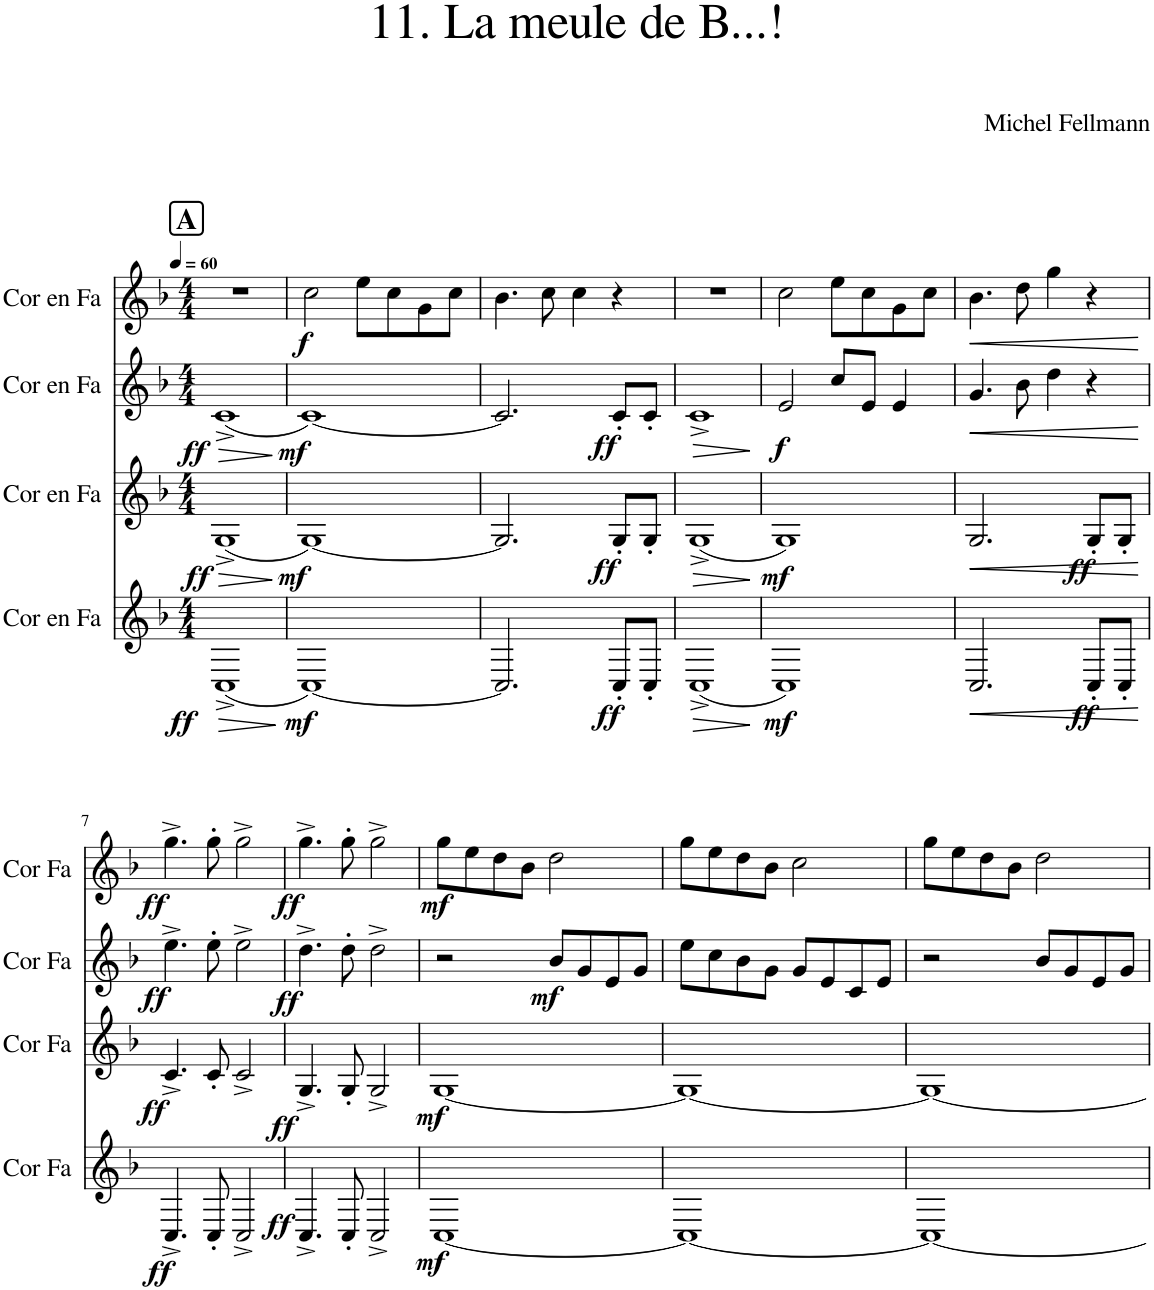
**kern	**dynam	**kern	**dynam	**kern	**dynam	**kern	**dynam
*part4	*part4	*part3	*part3	*part2	*part2	*part1	*part1
*staff4	*staff4	*staff3	*staff3	*staff2	*staff2	*staff1	*staff1
*I"Cor en Fa	*	*I"Cor en Fa	*	*I"Cor en Fa	*	*I"Cor en Fa	*
*I'Cor Fa	*	*I'Cor Fa	*	*I'Cor Fa	*	*I'Cor Fa	*
*clefG2	*	*clefG2	*	*clefG2	*	*clefG2	*
*Trd4c7	*	*Trd4c7	*	*Trd4c7	*	*Trd4c7	*
*k[b-]	*	*k[b-]	*	*k[b-]	*	*k[b-]	*
*M4/4	*	*M4/4	*	*M4/4	*	*M4/4	*
*MM60	*	*MM60	*	*MM60	*	*MM60	*
!!LO:REH:place=s1:a:B:cj:fs=14:t=A
=1	=1	=1	=1	=1	=1	=1	=1
!	!LO:HP:b	!	!LO:HP:b	!	!LO:HP:b	!	!
!	!LO:DY:n=1:b	!	!LO:DY:n=1:b	!	!LO:DY:n=1:b	!	!
(1C^	> ff	(1G^	> ff	(1c^	> ff	1r	.
.	]	.	]	.	]	.	.
=2	=2	=2	=2	=2	=2	=2	=2
!	!LO:DY:b	!	!LO:DY:b	!	!LO:DY:b	!	!LO:DY:b
[1C)	mf	[1G)	mf	[1c)	mf	2cc\	f
.	.	.	.	.	.	8ee\L	.
.	.	.	.	.	.	8cc\	.
.	.	.	.	.	.	8g\	.
.	.	.	.	.	.	8cc\J	.
=3	=3	=3	=3	=3	=3	=3	=3
2.C/]	.	2.G/]	.	2.c/]	.	4.b-\	.
.	.	.	.	.	.	8cc\	.
.	.	.	.	.	.	4cc\	.
!	!LO:DY:b	!	!LO:DY:b	!	!LO:DY:b	!	!
8C'/L	ff	8G'/L	ff	8c'/L	ff	4r	.
8C'/J	.	8G'/J	.	8c'/J	.	.	.
=4	=4	=4	=4	=4	=4	=4	=4
!	!LO:HP:b	!	!LO:HP:b	!	!LO:HP:b	!	!
(1C^	>	(1G^	>	1c^	>	1r	.
.	]	.	]	.	]	.	.
=5	=5	=5	=5	=5	=5	=5	=5
!	!LO:DY:b	!	!LO:DY:b	!	!LO:DY:b	!	!
1C)	mf	1G)	mf	2e/	f	2cc\	.
.	.	.	.	8cc/L	.	8ee\L	.
.	.	.	.	8e/J	.	8cc\	.
.	.	.	.	4e/	.	8g\	.
.	.	.	.	.	.	8cc\J	.
=6	=6	=6	=6	=6	=6	=6	=6
!	!LO:HP:b	!	!LO:HP:b	!	!LO:HP:b	!	!LO:HP:b
2.C/	<	2.G/	<	4.g/	<	4.b-\	<
.	.	.	.	8b-\	.	8dd\	.
.	.	.	.	4dd\	.	4gg\	.
!	!LO:DY:b	!	!LO:DY:b	!	!	!	!
8C'/L	ff	8G'/L	ff	4r	.	4r	.
8C'/J	.	8G'/J	.	.	.	.	.
.	[	.	[	.	[	.	[
!!LO:LB:g=z
=7	=7	=7	=7	=7	=7	=7	=7
!	!LO:DY:b	!	!LO:DY:b	!	!LO:DY:b	!	!LO:DY:b
4.C^/	ff	4.c^/	ff	4.ee^\	ff	4.gg^\	ff
8C'/	.	8c'/	.	8ee'\	.	8gg'\	.
2C^/	.	2c^/	.	2ee^\	.	2gg^\	.
=8	=8	=8	=8	=8	=8	=8	=8
!	!LO:DY:b	!	!LO:DY:b	!	!LO:DY:b	!	!LO:DY:b
4.C^/	ff	4.G^/	ff	4.dd^\	ff	4.gg^\	ff
8C'/	.	8G'/	.	8dd'\	.	8gg'\	.
2C^/	.	2G^/	.	2dd^\	.	2gg^\	.
=9	=9	=9	=9	=9	=9	=9	=9
!	!LO:DY:b	!	!LO:DY:b	!	!	!	!LO:DY:b
[1C	mf	[1G	mf	2r	.	8gg\L	mf
.	.	.	.	.	.	8ee\	.
.	.	.	.	.	.	8dd\	.
.	.	.	.	.	.	8b-\J	.
!	!	!	!	!	!LO:DY:b	!	!
.	.	.	.	8b-/L	mf	2dd\	.
.	.	.	.	8g/	.	.	.
.	.	.	.	8e/	.	.	.
.	.	.	.	8g/J	.	.	.
=10	=10	=10	=10	=10	=10	=10	=10
1C_	.	1G_	.	8ee\L	.	8gg\L	.
.	.	.	.	8cc\	.	8ee\	.
.	.	.	.	8b-\	.	8dd\	.
.	.	.	.	8g\J	.	8b-\J	.
.	.	.	.	8g/L	.	2cc\	.
.	.	.	.	8e/	.	.	.
.	.	.	.	8c/	.	.	.
.	.	.	.	8e/J	.	.	.
=11	=11	=11	=11	=11	=11	=11	=11
1C_	.	1G_	.	2r	.	8gg\L	.
.	.	.	.	.	.	8ee\	.
.	.	.	.	.	.	8dd\	.
.	.	.	.	.	.	8b-\J	.
.	.	.	.	8b-/L	.	2dd\	.
.	.	.	.	8g/	.	.	.
.	.	.	.	8e/	.	.	.
.	.	.	.	8g/J	.	.	.
=	=	=	=	=	=	=	=
*-	*-	*-	*-	*-	*-	*-	*-
